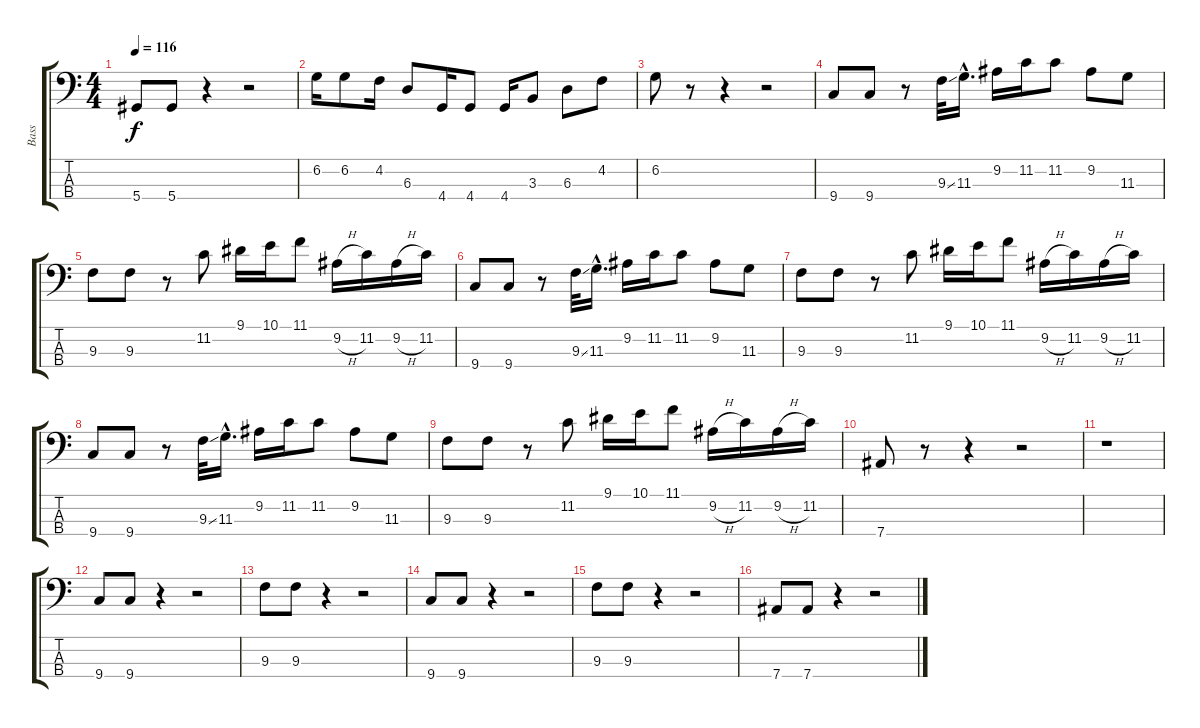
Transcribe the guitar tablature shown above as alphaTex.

\track ("Bass" "Bass") {instrument electricbassfinger}
\staff {score tabs}
\tuning (Gb2 Db2 Ab1 Eb1) {hide}
\ts (4 4)
\tempo 116
\clef f4
\ks c
5.4.8{dy f} 5.4.8 r.4 r.2 |
6.2.16 6.2.8 4.2.16 6.3.8 4.4.16 4.4.8 4.4.16 3.3.8 6.3.8 4.2.8 |
6.2.8 r.8 r.4 r.2 |
9.4.8 9.4.8 r.8 9.3{ss}.32 11.3{hac}.16{d} 9.2.16 11.2.16 11.2.8 9.2.8 11.3.8 |
9.3.8 9.3.8 r.8 11.2.8 9.1.16 10.1.16 11.1.8 9.2{h}.16 11.2.16 9.2{h}.16 11.2.16 |
9.4.8 9.4.8 r.8 9.3{ss}.32 11.3{hac}.16{d} 9.2.16 11.2.16 11.2.8 9.2.8 11.3.8 |
9.3.8 9.3.8 r.8 11.2.8 9.1.16 10.1.16 11.1.8 9.2{h}.16 11.2.16 9.2{h}.16 11.2.16 |
9.4.8 9.4.8 r.8 9.3{ss}.32 11.3{hac}.16{d} 9.2.16 11.2.16 11.2.8 9.2.8 11.3.8 |
9.3.8 9.3.8 r.8 11.2.8 9.1.16 10.1.16 11.1.8 9.2{h}.16 11.2.16 9.2{h}.16 11.2.16 |
7.4.8 r.8 r.4 r.2 |
r.1 |
9.4.8 9.4.8 r.4 r.2 |
9.3.8 9.3.8 r.4 r.2 |
9.4.8 9.4.8 r.4 r.2 |
9.3.8 9.3.8 r.4 r.2 |
7.4.8 7.4.8 r.4 r.2
